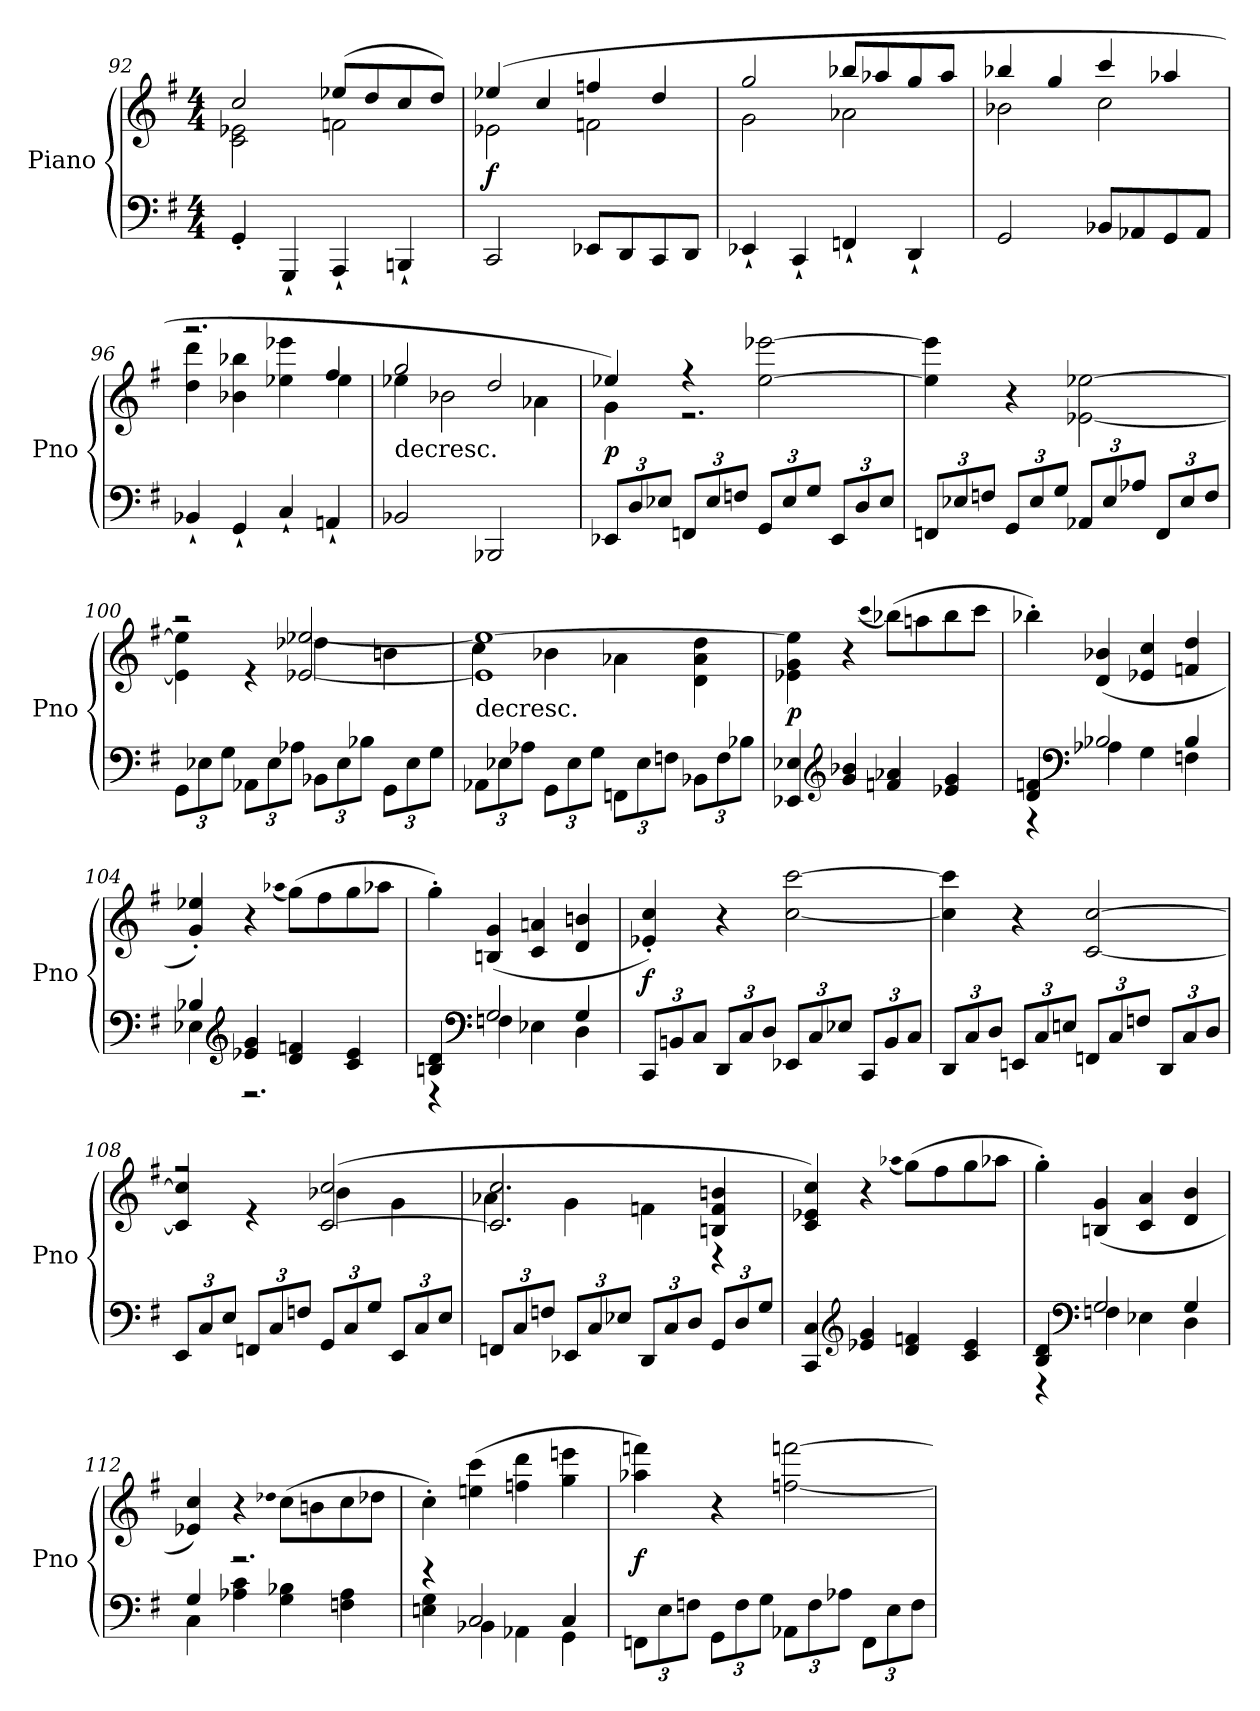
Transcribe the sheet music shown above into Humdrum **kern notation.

**kern	**kern	**dynam
*part1	*part1	*part1
*staff2	*staff1	*staff1/2
*I"Piano	*	*
*I'Pno	*	*
*clefF4	*clefG2	*
*k[f#]	*k[f#]	*
*G:	*G:	*
*M4/4	*M4/4	*
=92	=92	=92
*	*^	*
4GG'/	2cc/	2c\ 2e-X\	.
4GGG`/	.	.	.
4AAA`/	(8ee-X/L	2fn\	.
.	8dd/	.	.
4BBBn`/	8cc/	.	.
.	8dd/J)	.	.
=93	=93	=93	=93
2CC/	(4ee-X/	2e-X\	f
.	4cc/	.	.
8EE-X/L	4ffn/	2fn\	.
8DD/	.	.	.
8CC/	4dd/	.	.
8DD/J	.	.	.
=94	=94	=94	=94
4EE-X`/	2gg/	2g\	.
4CC`/	.	.	.
4FFn`/	8bb-X/L	2a-X\	.
.	8aa-X/	.	.
4DD`/	8gg/	.	.
.	8aa-/J	.	.
=95	=95	=95	=95
2GG/	4bb-X/	2b-X\	.
.	4gg/	.	.
8BB-X/L	4ccc/	2cc\	.
8AA-X/	.	.	.
8GG/	4aa-X/	.	.
8AA-/J	.	.	.
=96	=96	=96	=96
4BB-X`/	2.r	4dd\ 4ddd\	.
4GG`/	.	4b-X\ 4bb-X\	.
4C`/	.	4ee-X\ 4eee-X\	.
4AAn`/	4ff#/	4ee-\	.
=97	=97	=97	=97
!	!LO:TX:c:t=decresc.	!	!
2BB-X/	2gg/	4ee-X\	.
.	.	2b-X\	.
2BBB-X/	2dd/	.	.
.	.	4a-X\	.
=98	=98	=98	=98
12EE-X/L	4ee-X/)	4g\	p
12D/	.	.	.
12E-X/J	.	.	.
12FFn/L	4r	2.r	.
12E-/	.	.	.
12Fn/J	.	.	.
12GG/L	[2ee-\ [2eee-X\	.	.
12E-/	.	.	.
12G/J	.	.	.
12EE-/L	.	.	.
12D/	.	.	.
12E-/J	.	.	.
*	*v	*v	*
=99	=99	=99
12FFn/L	4ee-]\ 4eee-]\	.
12E-X/	.	.
12Fn/J	.	.
12GG/L	4r	.
12E-/	.	.
12G/J	.	.
12AA-X/L	[2e-X\ [2ee-X\	.
12E-/	.	.
12A-X/J	.	.
12FF/L	.	.
12E-/	.	.
12F/J	.	.
=100	=100	=100
*	*^	*
12GG\L	2r	4e-]\ 4ee-]\	.
12E-X\	.	.	.
12G\J	.	.	.
12AA-X\L	.	4r	.
12E-\	.	.	.
12A-X\J	.	.	.
12BB-X\L	4dd-X\	[2e-X/ [2ee-X/	.
12E-\	.	.	.
12B-X\J	.	.	.
12GG\L	4bn\	.	.
12E-\	.	.	.
12G\J	.	.	.
=101	=101	=101	=101
!	!LO:TX:c:t=decresc.	!	!
12AA-X\L	1e-] 1ee-_	4cc\	.
12E-X\	.	.	.
12A-X\J	.	.	.
12GG\L	.	4b-X\	.
12E-\	.	.	.
12G\J	.	.	.
12FFn\L	.	4a-X\	.
12E-\	.	.	.
12Fn\J	.	.	.
12BB-X\L	.	4d\ 4a-\ 4dd\	.
12F\	.	.	.
12B-X\J	.	.	.
*	*v	*v	*
=102	=102	=102
4EE-X/ 4E-X/	4e-X\ 4g\ 4ee-]\	p
*clefG2	*	*
4g/ 4b-X/	4r	.
.	(qccc	.
4fn/ 4a-X/	(8bb-X\L)	.
.	8aan\	.
4e-X/ 4g/	8bb-\	.
.	8ccc\J	.
=103	=103	=103
*^	*	*
4d/ 4fn/	4r	4bb-X'\)	.
*clefF4	*	*	*
2B-X/	4A-X\	(4d/ 4b-X/	.
.	4G\	4e-X/ 4cc/	.
4B-/	4Fn\	4fn/ 4dd/	.
=104	=104	=104	=104
4B-X/	4E-X\	4g'/ 4ee-X'/)	.
*clefG2	*	*	*
4e-X/ 4g/	2.r	4r	.
.	.	(qaa-X	.
4d/ 4fn/	.	(8gg\L)	.
.	.	8ff#\	.
4c/ 4e-/	.	8gg\	.
.	.	8aa-X\J	.
=105	=105	=105	=105
4Bn/ 4d/	4r	4gg'\)	.
*clefF4	*	*	*
2G/	4Fn\	(4Bn/ 4g/	.
.	4E-X\	4c/ 4an/	.
4G/	4D\	4d/ 4bn/	.
*v	*v	*	*
=106	=106	=106
12CC/L	4e-X'/ 4cc'/)	f
12BBn/	.	.
12C/J	.	.
12DD/L	4r	.
12C/	.	.
12D/J	.	.
12EE-X/L	[2cc\ [2ccc\	.
12C/	.	.
12E-X/J	.	.
12CC/L	.	.
12BB/	.	.
12C/J	.	.
=107	=107	=107
12DD/L	4cc]\ 4ccc]\	.
12C/	.	.
12D/J	.	.
12EEn/L	4r	.
12C/	.	.
12En/J	.	.
12FFn/L	[2c/ [2cc/	.
12C/	.	.
12Fn/J	.	.
12DD/L	.	.
12C/	.	.
12D/J	.	.
=108	=108	=108
*	*^	*
12EE/L	2r	4c]/ 4cc]/	.
12C/	.	.	.
12E/J	.	.	.
12FFn/L	.	4r	.
12C/	.	.	.
12Fn/J	.	.	.
12GG/L	([2c/ 2cc/	4b-X\	.
12C/	.	.	.
12G/J	.	.	.
12EE/L	.	4g\	.
12C/	.	.	.
12E/J	.	.	.
=109	=109	=109	=109
12FFn/L	(2.c]/ 2.cc/	4a-X\)	.
12C/	.	.	.
12Fn/J	.	.	.
12EE-X/L	.	4g\	.
12C/	.	.	.
12E-X/J	.	.	.
12DD/L	.	4fn\	.
12C/	.	.	.
12D/J	.	.	.
12GG/L	4Bn/ 4f/ 4bn/	4r	.
12D/	.	.	.
12G/J	.	.	.
*	*v	*v	*
=110	=110	=110
4CC/ 4C/	4c/ 4e-X/ 4cc/)	.
*clefG2	*	*
4e-X/ 4g/	4r	.
.	(qaa-X	.
4d/ 4fn/	(8gg\L)	.
.	8ff#\	.
4c/ 4e-/	8gg\	.
.	8aa-X\J	.
=111	=111	=111
*^	*	*
4B/ 4d/	4r	4gg'\)	.
*clefF4	*	*	*
2G/	4Fn\	(4Bn/ 4g/	.
.	4E-X\	4c/ 4a/	.
4G/	4D\	4d/ 4b/	.
=112	=112	=112	=112
4G/	4C\	4e-X/ 4cc/)	.
2.r	4A-X\ 4c\	4r	.
.	.	qdd-X	.
.	4G\ 4B-X\	(8cc\L	.
.	.	8bn\	.
.	4Fn\ 4A-\	8cc\	.
.	.	8dd-X\J	.
=113	=113	=113	=113
4r	4En\ 4G\	4cc'\)	.
2C/	4BB-X\	(4een\ 4ccc\	.
.	4AA-X\	4ffn\ 4ddd\	.
4C/	4GG\	4gg\ 4eeen\	.
*v	*v	*	*
=114	=114	=114
12FFn\L	4aa-X\ 4fffn\)	f
12E\	.	.
12Fn\J	.	.
12GG\L	4r	.
12F\	.	.
12G\J	.	.
12AA-X\L	[2ffn\ [2fffn\	.
12F\	.	.
12A-X\J	.	.
12FF\L	.	.
12E\	.	.
12F\J	.	.
=	=	=
*-	*-	*-
